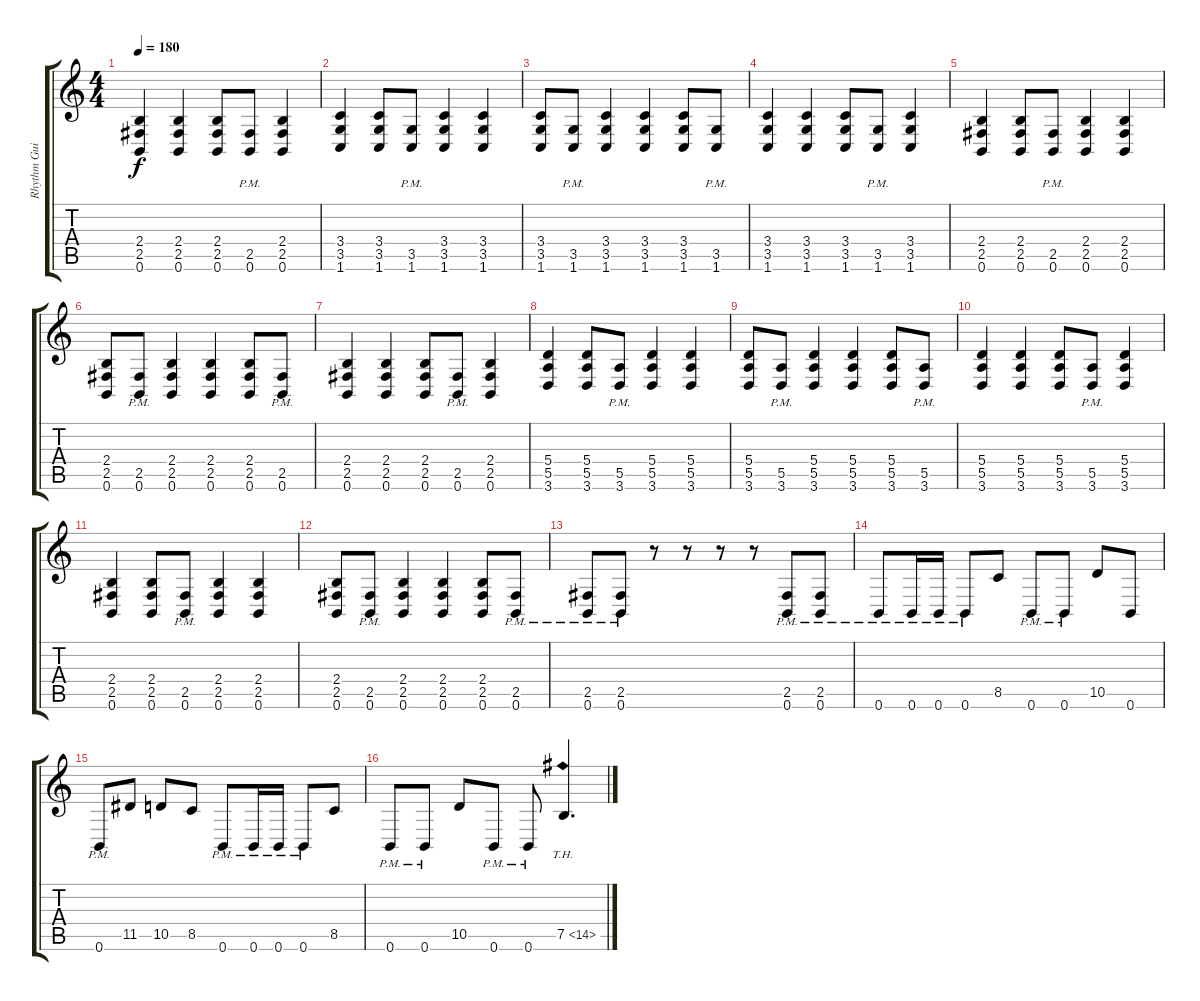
\track ("Rhythm Guitar 2" "Rhythm Gui") {instrument distortionguitar}
\staff {score tabs}
\tuning (B3 Gb3 D3 A2 E2 B1) {hide}
\ts (4 4)
\tempo 180
\clef g2
\ks c
(2.4 2.5 0.6).4{dy f} (2.4 2.5 0.6).4 (2.4 2.5 0.6).8 (2.5{pm} 0.6{pm}).8 (2.4 2.5 0.6).4 |
(3.4 3.5 1.6).4 (3.4 3.5 1.6).8 (3.5{pm} 1.6{pm}).8 (3.4 3.5 1.6).4 (3.4 3.5 1.6).4 |
(3.4 3.5 1.6).8 (3.5{pm} 1.6{pm}).8 (3.4 3.5 1.6).4 (3.4 3.5 1.6).4 (3.4 3.5 1.6).8 (3.5{pm} 1.6{pm}).8 |
(3.4 3.5 1.6).4 (3.4 3.5 1.6).4 (3.4 3.5 1.6).8 (3.5{pm} 1.6{pm}).8 (3.4 3.5 1.6).4 |
(2.4 2.5 0.6).4 (2.4 2.5 0.6).8 (2.5{pm} 0.6{pm}).8 (2.4 2.5 0.6).4 (2.4 2.5 0.6).4 |
(2.4 2.5 0.6).8 (2.5{pm} 0.6{pm}).8 (2.4 2.5 0.6).4 (2.4 2.5 0.6).4 (2.4 2.5 0.6).8 (2.5{pm} 0.6{pm}).8 |
(2.4 2.5 0.6).4 (2.4 2.5 0.6).4 (2.4 2.5 0.6).8 (2.5{pm} 0.6{pm}).8 (2.4 2.5 0.6).4 |
(5.4 5.5 3.6).4 (5.4 5.5 3.6).8 (5.5{pm} 3.6{pm}).8 (5.4 5.5 3.6).4 (5.4 5.5 3.6).4 |
(5.4 5.5 3.6).8 (5.5{pm} 3.6{pm}).8 (5.4 5.5 3.6).4 (5.4 5.5 3.6).4 (5.4 5.5 3.6).8 (5.5{pm} 3.6{pm}).8 |
(5.4 5.5 3.6).4 (5.4 5.5 3.6).4 (5.4 5.5 3.6).8 (5.5{pm} 3.6{pm}).8 (5.4 5.5 3.6).4 |
(2.4 2.5 0.6).4 (2.4 2.5 0.6).8 (2.5{pm} 0.6{pm}).8 (2.4 2.5 0.6).4 (2.4 2.5 0.6).4 |
(2.4 2.5 0.6).8 (2.5{pm} 0.6{pm}).8 (2.4 2.5 0.6).4 (2.4 2.5 0.6).4 (2.4 2.5 0.6).8 (2.5{pm} 0.6{pm}).8 |
(2.5{pm} 0.6{pm}).8 (2.5{pm} 0.6{pm}).8 r.8 r.8 r.8 r.8 (2.5{pm} 0.6{pm}).8 (2.5{pm} 0.6{pm}).8 |
0.6{pm}.8 0.6{pm}.16 0.6{pm}.16 0.6{pm}.8 8.5.8 0.6{pm}.8 0.6{pm}.8 10.5.8 0.6.8 |
0.6{pm}.8 11.5.8 10.5.8 8.5.8 0.6{pm}.8 0.6{pm}.16 0.6{pm}.16 0.6{pm}.8 8.5.8 |
0.6{pm}.8 0.6{pm}.8 10.5.8 0.6{pm}.8 0.6{pm}.8 7.5{th 7}.4{d}
